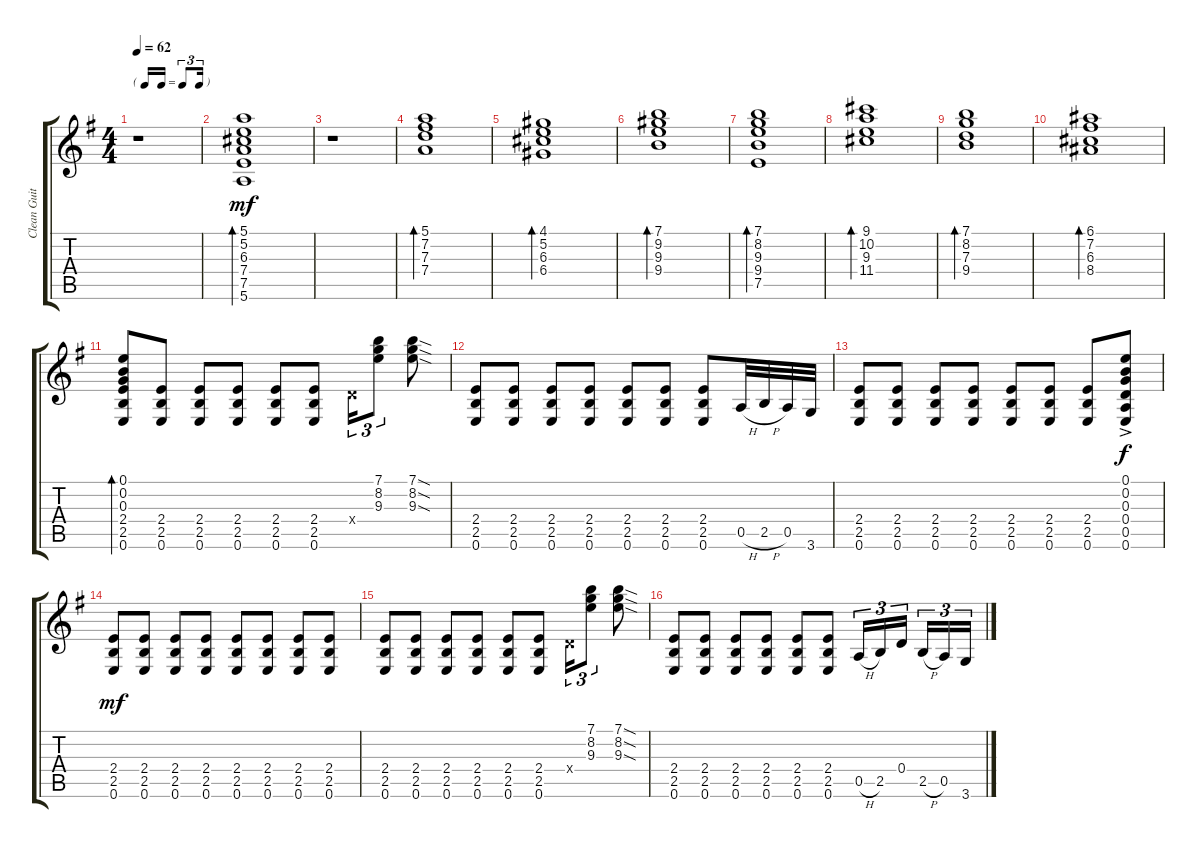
\track ("Clean Guitar" "Clean Guit") {instrument electricguitarclean}
\staff {score tabs}
\tuning (E4 B3 G3 D3 A2 E2) {hide}
\ts (4 4)
\tf triplet16th
\tempo 62
\clef g2
\ks g
r.1{dy mf} |
(5.1 5.2 6.3 7.4 7.5 5.6).1{bd 30} |
r.1 |
(5.1 7.2 7.3 7.4).1{bd 30} |
(4.1 5.2 6.3 6.4).1{bd 30} |
(7.1 9.2 9.3 9.4).1{bd 30} |
(7.1 8.2 9.3 9.4 7.5).1{bd 30} |
(9.1 10.2 9.3 11.4).1{bd 30} |
(7.1 8.2 7.3 9.4).1{bd 30} |
(6.1 7.2 6.3 8.4).1{bd 30} |
(0.1 0.2 0.3 2.4 2.5 0.6).8{bd 30} (2.4 2.5 0.6).8 (2.4 2.5 0.6).8 (2.4 2.5 0.6).8 (2.4 2.5 0.6).8 (2.4 2.5 0.6).8 0.4{x}.16{tu (3 2)} (7.1 8.2 9.3).8{tu (3 2)} (7.1{sod} 8.2{sod} 9.3{sod}).8 |
(2.4 2.5 0.6).8 (2.4 2.5 0.6).8 (2.4 2.5 0.6).8 (2.4 2.5 0.6).8 (2.4 2.5 0.6).8 (2.4 2.5 0.6).8 (2.4 2.5 0.6).8 0.5{h}.32 2.5{h}.32 0.5.32 3.6.32 |
(2.4 2.5 0.6).8 (2.4 2.5 0.6).8 (2.4 2.5 0.6).8 (2.4 2.5 0.6).8 (2.4 2.5 0.6).8 (2.4 2.5 0.6).8 (2.4 2.5 0.6).8 (0.1{ac} 0.2{ac} 0.3{ac} 0.4{ac} 0.5{ac} 0.6{ac}).8{dy f} |
(2.4 2.5 0.6).8{dy mf} (2.4 2.5 0.6).8 (2.4 2.5 0.6).8 (2.4 2.5 0.6).8 (2.4 2.5 0.6).8 (2.4 2.5 0.6).8 (2.4 2.5 0.6).8 (2.4 2.5 0.6).8 |
(2.4 2.5 0.6).8 (2.4 2.5 0.6).8 (2.4 2.5 0.6).8 (2.4 2.5 0.6).8 (2.4 2.5 0.6).8 (2.4 2.5 0.6).8 0.4{x}.16{tu (3 2)} (7.1 8.2 9.3).8{tu (3 2)} (7.1{sod} 8.2{sod} 9.3{sod}).8 |
(2.4 2.5 0.6).8 (2.4 2.5 0.6).8 (2.4 2.5 0.6).8 (2.4 2.5 0.6).8 (2.4 2.5 0.6).8 (2.4 2.5 0.6).8 0.5{h}.16{tu (3 2)} 2.5.16{tu (3 2)} 0.4.16{tu (3 2) beam splitsecondary} 2.5{h}.16{tu (3 2)} 0.5.16{tu (3 2)} 3.6.16{tu (3 2)}
